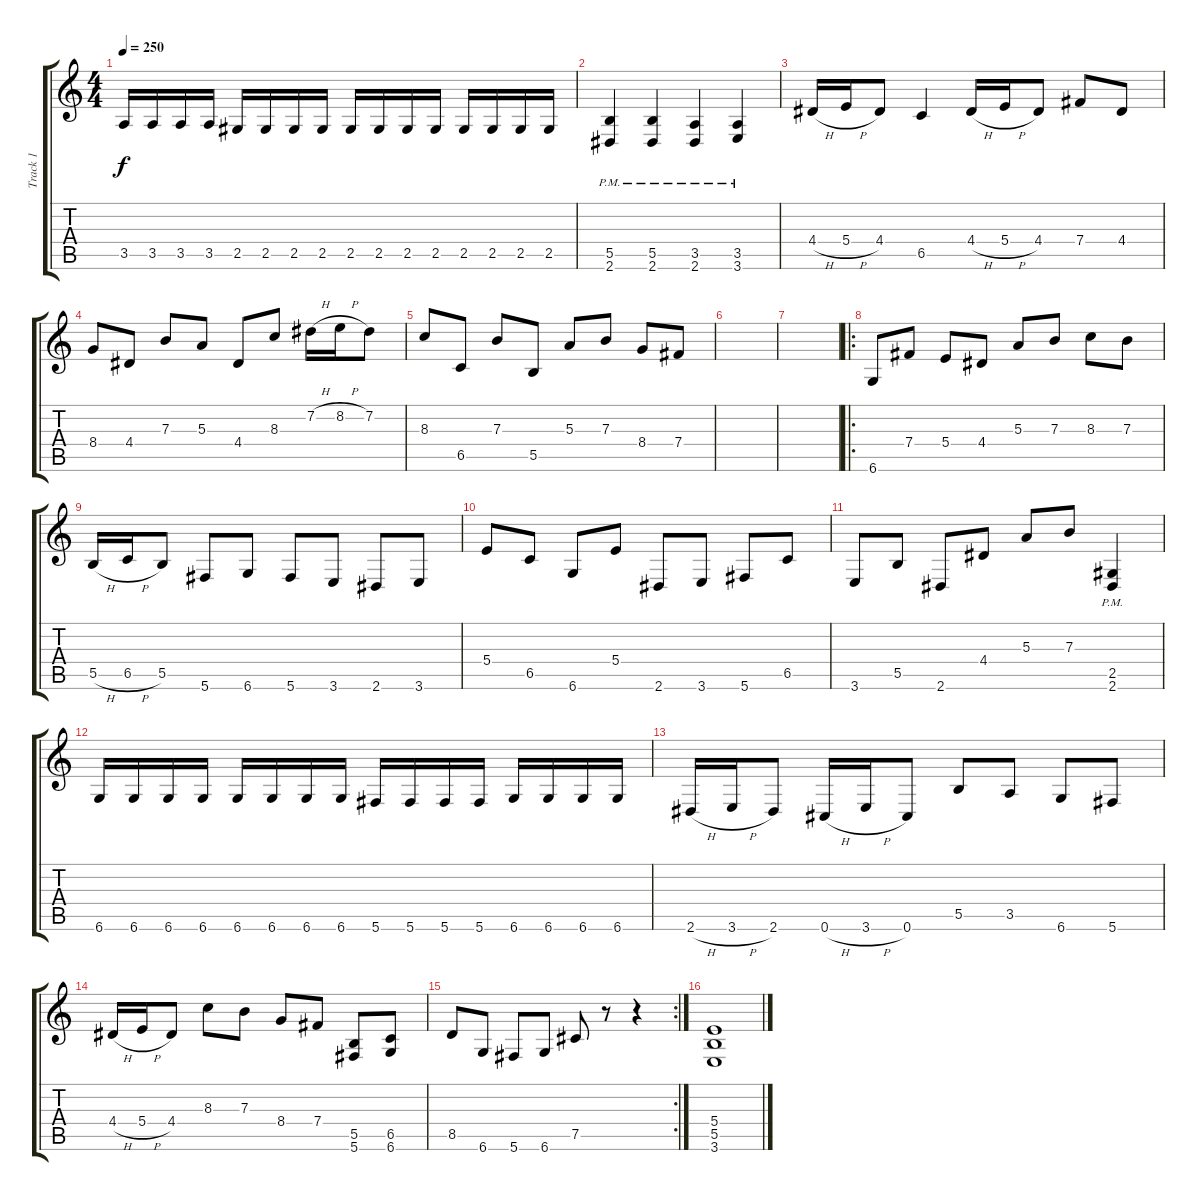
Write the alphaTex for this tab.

\track ("Track 1" "Track 1") {instrument distortionguitar}
\staff {score tabs}
\tuning (Db4 Ab3 E3 B2 Gb2 Db2) {hide}
\ts (4 4)
\tempo 250
\clef g2
\ks c
3.5.16{dy f} 3.5.16 3.5.16 3.5.16 2.5.16 2.5.16 2.5.16 2.5.16 2.5.16 2.5.16 2.5.16 2.5.16 2.5.16 2.5.16 2.5.16 2.5.16 |
(5.5{pm} 2.6{pm}).4 (5.5{pm} 2.6{pm}).4 (3.5{pm} 2.6{pm}).4 (3.5{pm} 3.6{pm}).4 |
4.4{h}.16 5.4{h}.16 4.4.8 6.5.4 4.4{h}.16 5.4{h}.16 4.4.8 7.4.8 4.4.8 |
8.4.8 4.4.8 7.3.8 5.3.8 4.4.8 8.3.8 7.2{h}.16 8.2{h}.16 7.2.8 |
8.3.8 6.5.8 7.3.8 5.5.8 5.3.8 7.3.8 8.4.8 7.4.8 |
|
|
\ro
6.6.8 7.4.8 5.4.8 4.4.8 5.3.8 7.3.8 8.3.8 7.3.8 |
5.5{h}.16 6.5{h}.16 5.5.8 5.6.8 6.6.8 5.6.8 3.6.8 2.6.8 3.6.8 |
5.4.8 6.5.8 6.6.8 5.4.8 2.6.8 3.6.8 5.6.8 6.5.8 |
3.6.8 5.5.8 2.6.8 4.4.8 5.3.8 7.3.8 (2.5{pm} 2.6{pm}).4 |
6.6.16 6.6.16 6.6.16 6.6.16 6.6.16 6.6.16 6.6.16 6.6.16 5.6.16 5.6.16 5.6.16 5.6.16 6.6.16 6.6.16 6.6.16 6.6.16 |
2.6{h}.16 3.6{h}.16 2.6.8 0.6{h}.16 3.6{h}.16 0.6.8 5.5.8 3.5.8 6.6.8 5.6.8 |
4.4{h}.16 5.4{h}.16 4.4.8 8.3.8 7.3.8 8.4.8 7.4.8 (5.5 5.6).8 (6.5 6.6).8 |
\rc 2
8.5.8 6.6.8 5.6.8 6.6.8 7.5.8 r.8 r.4 |
(5.4 5.5 3.6).1
